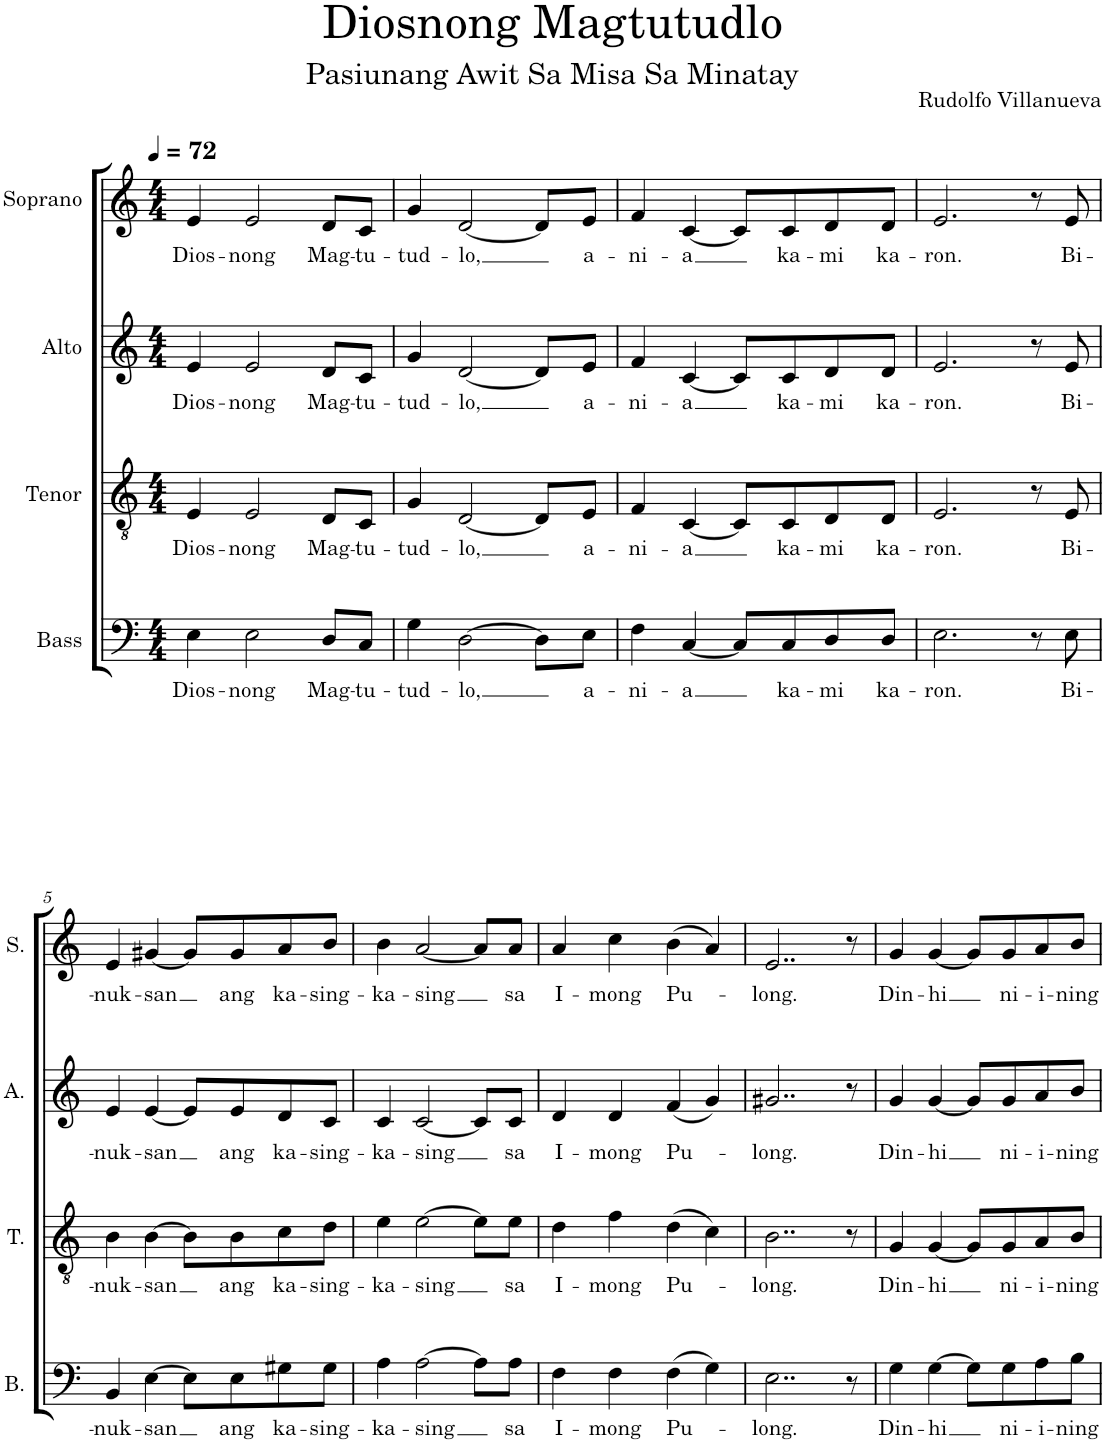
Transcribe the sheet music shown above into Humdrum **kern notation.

**kern	**text	**kern	**text	**kern	**text	**kern	**text
*part4	*part4	*part3	*part3	*part2	*part2	*part1	*part1
*staff4	*staff4	*staff3	*staff3	*staff2	*staff2	*staff1	*staff1
*I"Bass	*	*I"Tenor	*	*I"Alto	*	*I"Soprano	*
*I'B.	*	*I'T.	*	*I'A.	*	*I'S.	*
*clefF4	*	*clefGv2	*	*clefG2	*	*clefG2	*
*k[]	*	*k[]	*	*k[]	*	*k[]	*
*M4/4	*	*M4/4	*	*M4/4	*	*M4/4	*
*MM72	*	*MM72	*	*MM72	*	*MM72	*
=1	=1	=1	=1	=1	=1	=1	=1
!	!LO:LY:b	!	!LO:LY:b	!	!LO:LY:b	!	!LO:LY:b
4E\	Dios-	4E/	Dios-	4e/	Dios-	4e/	Dios-
!	!LO:LY:b	!	!LO:LY:b	!	!LO:LY:b	!	!LO:LY:b
2E\	-nong	2E/	-nong	2e/	-nong	2e/	-nong
!	!LO:LY:b	!	!LO:LY:b	!	!LO:LY:b	!	!LO:LY:b
8D/L	Mag-	8D/L	Mag-	8d/L	Mag-	8d/L	Mag-
!	!LO:LY:b	!	!LO:LY:b	!	!LO:LY:b	!	!LO:LY:b
8C/J	-tu-	8C/J	-tu-	8c/J	-tu-	8c/J	-tu-
=2	=2	=2	=2	=2	=2	=2	=2
!	!LO:LY:b	!	!LO:LY:b	!	!LO:LY:b	!	!LO:LY:b
4G\	-tud-	4G/	-tud-	4g/	-tud-	4g/	-tud-
!	!LO:LY:b	!	!LO:LY:b	!	!LO:LY:b	!	!LO:LY:b
[2D\	-lo,	[2D/	-lo,	[2d/	-lo,	[2d/	-lo,
8D\L]	.	8D/L]	.	8d/L]	.	8d/L]	.
!	!LO:LY:b	!	!LO:LY:b	!	!LO:LY:b	!	!LO:LY:b
8E\J	a-	8E/J	a-	8e/J	a-	8e/J	a-
=3	=3	=3	=3	=3	=3	=3	=3
!	!LO:LY:b	!	!LO:LY:b	!	!LO:LY:b	!	!LO:LY:b
4F\	-ni-	4F/	-ni-	4f/	-ni-	4f/	-ni-
!	!LO:LY:b	!	!LO:LY:b	!	!LO:LY:b	!	!LO:LY:b
[4C/	-a	[4C/	-a	[4c/	-a	[4c/	-a
8C/L]	.	8C/L]	.	8c/L]	.	8c/L]	.
!	!LO:LY:b	!	!LO:LY:b	!	!LO:LY:b	!	!LO:LY:b
8C/	ka-	8C/	ka-	8c/	ka-	8c/	ka-
!	!LO:LY:b	!	!LO:LY:b	!	!LO:LY:b	!	!LO:LY:b
8D/	-mi	8D/	-mi	8d/	-mi	8d/	-mi
!	!LO:LY:b	!	!LO:LY:b	!	!LO:LY:b	!	!LO:LY:b
8D/J	ka-	8D/J	ka-	8d/J	ka-	8d/J	ka-
=4	=4	=4	=4	=4	=4	=4	=4
!	!LO:LY:b	!	!LO:LY:b	!	!LO:LY:b	!	!LO:LY:b
2.E\	-ron.	2.E/	-ron.	2.e/	-ron.	2.e/	-ron.
8r	.	8r	.	8r	.	8r	.
!	!LO:LY:b	!	!LO:LY:b	!	!LO:LY:b	!	!LO:LY:b
8E\	Bi-	8E/	Bi-	8e/	Bi-	8e/	Bi-
!!LO:LB:g=z
=5	=5	=5	=5	=5	=5	=5	=5
!	!LO:LY:b	!	!LO:LY:b	!	!LO:LY:b	!	!LO:LY:b
4BB/	-nuk-	4B\	-nuk-	4e/	-nuk-	4e/	-nuk-
!	!LO:LY:b	!	!LO:LY:b	!	!LO:LY:b	!	!LO:LY:b
[4E\	-san	[4B\	-san	[4e/	-san	[4g#X/	-san
8E\L]	.	8B\L]	.	8e/L]	.	8g#/L]	.
!	!LO:LY:b	!	!LO:LY:b	!	!LO:LY:b	!	!LO:LY:b
8E\	ang	8B\	ang	8e/	ang	8g#/	ang
!	!LO:LY:b	!	!LO:LY:b	!	!LO:LY:b	!	!LO:LY:b
8G#X\	ka-	8c\	ka-	8d/	ka-	8a/	ka-
!	!LO:LY:b	!	!LO:LY:b	!	!LO:LY:b	!	!LO:LY:b
8G#\J	-sing-	8d\J	-sing-	8c/J	-sing-	8b/J	-sing-
=6	=6	=6	=6	=6	=6	=6	=6
!	!LO:LY:b	!	!LO:LY:b	!	!LO:LY:b	!	!LO:LY:b
4A\	-ka-	4e\	-ka-	4c/	-ka-	4b\	-ka-
!	!LO:LY:b	!	!LO:LY:b	!	!LO:LY:b	!	!LO:LY:b
[2A\	-sing	[2e\	-sing	[2c/	-sing	[2a/	-sing
8A\L]	.	8e\L]	.	8c/L]	.	8a/L]	.
!	!LO:LY:b	!	!LO:LY:b	!	!LO:LY:b	!	!LO:LY:b
8A\J	sa	8e\J	sa	8c/J	sa	8a/J	sa
=7	=7	=7	=7	=7	=7	=7	=7
!	!LO:LY:b	!	!LO:LY:b	!	!LO:LY:b	!	!LO:LY:b
4F\	I-	4d\	I-	4d/	I-	4a/	I-
!	!LO:LY:b	!	!LO:LY:b	!	!LO:LY:b	!	!LO:LY:b
4F\	-mong	4f\	-mong	4d/	-mong	4cc\	-mong
!	!LO:LY:b	!	!LO:LY:b	!	!LO:LY:b	!	!LO:LY:b
(4F\	Pu-	(4d\	Pu-	(4f/	Pu-	(4b\	Pu-
4G\)	.	4c\)	.	4g/)	.	4a/)	.
=8	=8	=8	=8	=8	=8	=8	=8
!	!LO:LY:b	!	!LO:LY:b	!	!LO:LY:b	!	!LO:LY:b
2..E\	-long.	2..B\	-long.	2..g#X/	-long.	2..e/	-long.
8r	.	8r	.	8r	.	8r	.
=9	=9	=9	=9	=9	=9	=9	=9
!	!LO:LY:b	!	!LO:LY:b	!	!LO:LY:b	!	!LO:LY:b
4G\	Din-	4G/	Din-	4g/	Din-	4g/	Din-
!	!LO:LY:b	!	!LO:LY:b	!	!LO:LY:b	!	!LO:LY:b
[4G\	-hi	[4G/	-hi	[4g/	-hi	[4g/	-hi
8G\L]	.	8G/L]	.	8g/L]	.	8g/L]	.
!	!LO:LY:b	!	!LO:LY:b	!	!LO:LY:b	!	!LO:LY:b
8G\	ni-	8G/	ni-	8g/	ni-	8g/	ni-
!	!LO:LY:b	!	!LO:LY:b	!	!LO:LY:b	!	!LO:LY:b
8A\	-i-	8A/	-i-	8a/	-i-	8a/	-i-
!	!LO:LY:b	!	!LO:LY:b	!	!LO:LY:b	!	!LO:LY:b
8B\J	-ning	8B/J	-ning	8b/J	-ning	8b/J	-ning
=	=	=	=	=	=	=	=
*-	*-	*-	*-	*-	*-	*-	*-
